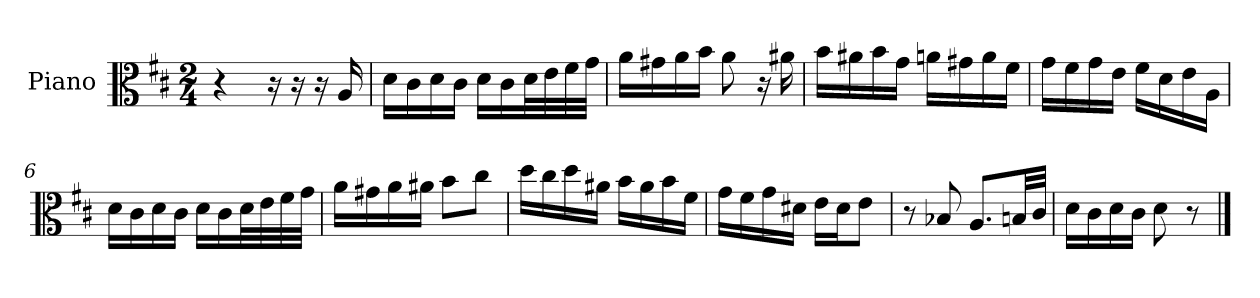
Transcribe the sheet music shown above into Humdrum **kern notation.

**kern
*part1
*staff1
*I"Piano
*I'Pno.
*clefC3
*k[f#c#]
*M2/4
=1
4r
16r
16r
16r
16A/
=2
16d\LL
16c#\
16d\
16c#\JJ
16d\LL
16c#\
32d\L
32e\
32f#\
32g\JJJ
=3
16a\LL
16g#X\
16a\
16b\JJ
8a\
16r
16a#X\
=4
16b\LL
16a#X\
16b\
16g\JJ
16an\LL
16g#X\
16a\
16f#\JJ
=5
16g\LL
16f#\
16g\
16e\JJ
16f#\LL
16d\
16e\
16A\JJ
!!LO:LB:g=z
=6
16d\LL
16c#\
16d\
16c#\JJ
16d\LL
16c#\
32d\L
32e\
32f#\
32g\JJJ
=7
16a\LL
16g#X\
16a\
16a#X\JJ
8b\L
8cc#\J
=8
16dd\LL
16cc#\
16dd\
16a#X\JJ
16b\LL
16a#\
16b\
16f#\JJ
=9
16g\LL
16f#\
16g\
16d#X\JJ
16e\LL
16d#\J
8e\J
=10
8r
8B-X/
8.A/L
32Bn/LL
32c#/JJJ
=11
16d\LL
16c#\
16d\
16c#\JJ
8d\
8r
==
*-
